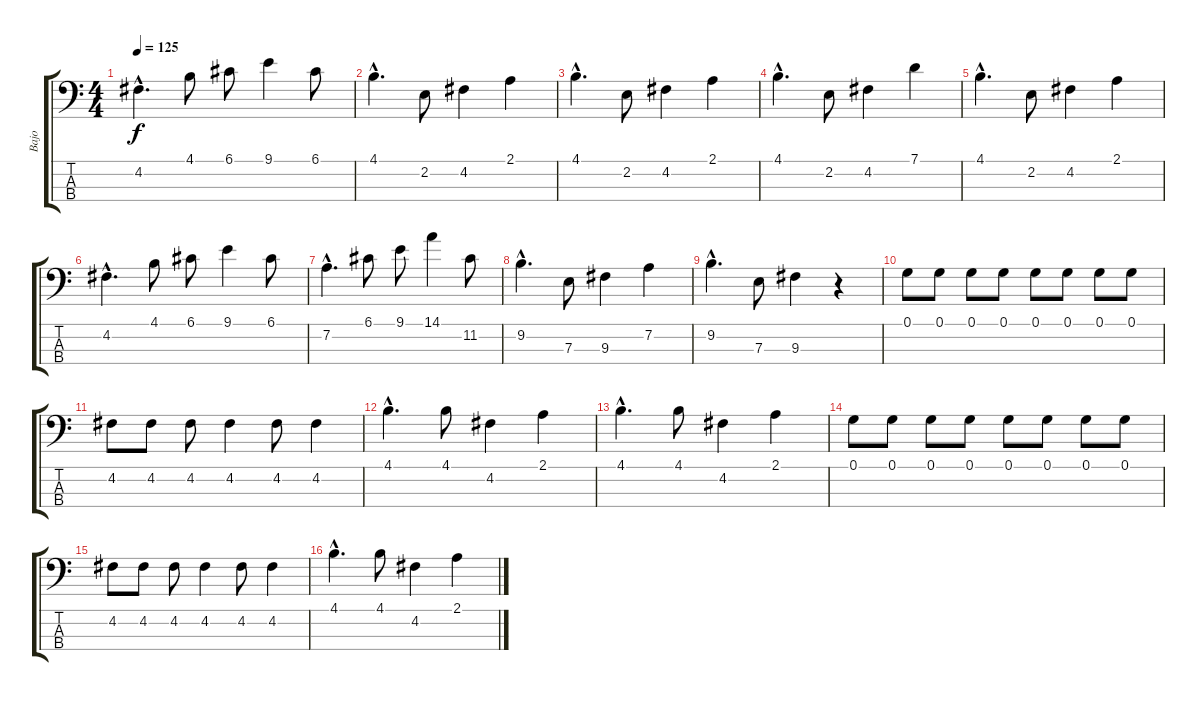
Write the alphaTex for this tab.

\track ("Bajo" "Bajo") {instrument fretlessbass}
\staff {score tabs}
\tuning (G2 D2 A1 E1) {hide}
\ts (4 4)
\tempo 125
\clef f4
\ks c
4.2{hac}.4{d dy f} 4.1.8 6.1.8 9.1.4 6.1.8 |
4.1{hac}.4{d} 2.2.8 4.2.4 2.1.4 |
4.1{hac}.4{d} 2.2.8 4.2.4 2.1.4 |
4.1{hac}.4{d} 2.2.8 4.2.4 7.1.4 |
4.1{hac}.4{d} 2.2.8 4.2.4 2.1.4 |
4.2{hac}.4{d} 4.1.8 6.1.8 9.1.4 6.1.8 |
7.2{hac}.4{d} 6.1.8 9.1.8 14.1.4 11.2.8 |
9.2{hac}.4{d} 7.3.8 9.3.4 7.2.4 |
9.2{hac}.4{d} 7.3.8 9.3.4 r.4 |
0.1.8 0.1.8 0.1.8 0.1.8 0.1.8 0.1.8 0.1.8 0.1.8 |
4.2.8 4.2.8 4.2.8 4.2.4 4.2.8 4.2.4 |
4.1{hac}.4{d} 4.1.8 4.2.4 2.1.4 |
4.1{hac}.4{d} 4.1.8 4.2.4 2.1.4 |
0.1.8 0.1.8 0.1.8 0.1.8 0.1.8 0.1.8 0.1.8 0.1.8 |
4.2.8 4.2.8 4.2.8 4.2.4 4.2.8 4.2.4 |
4.1{hac}.4{d} 4.1.8 4.2.4 2.1.4
